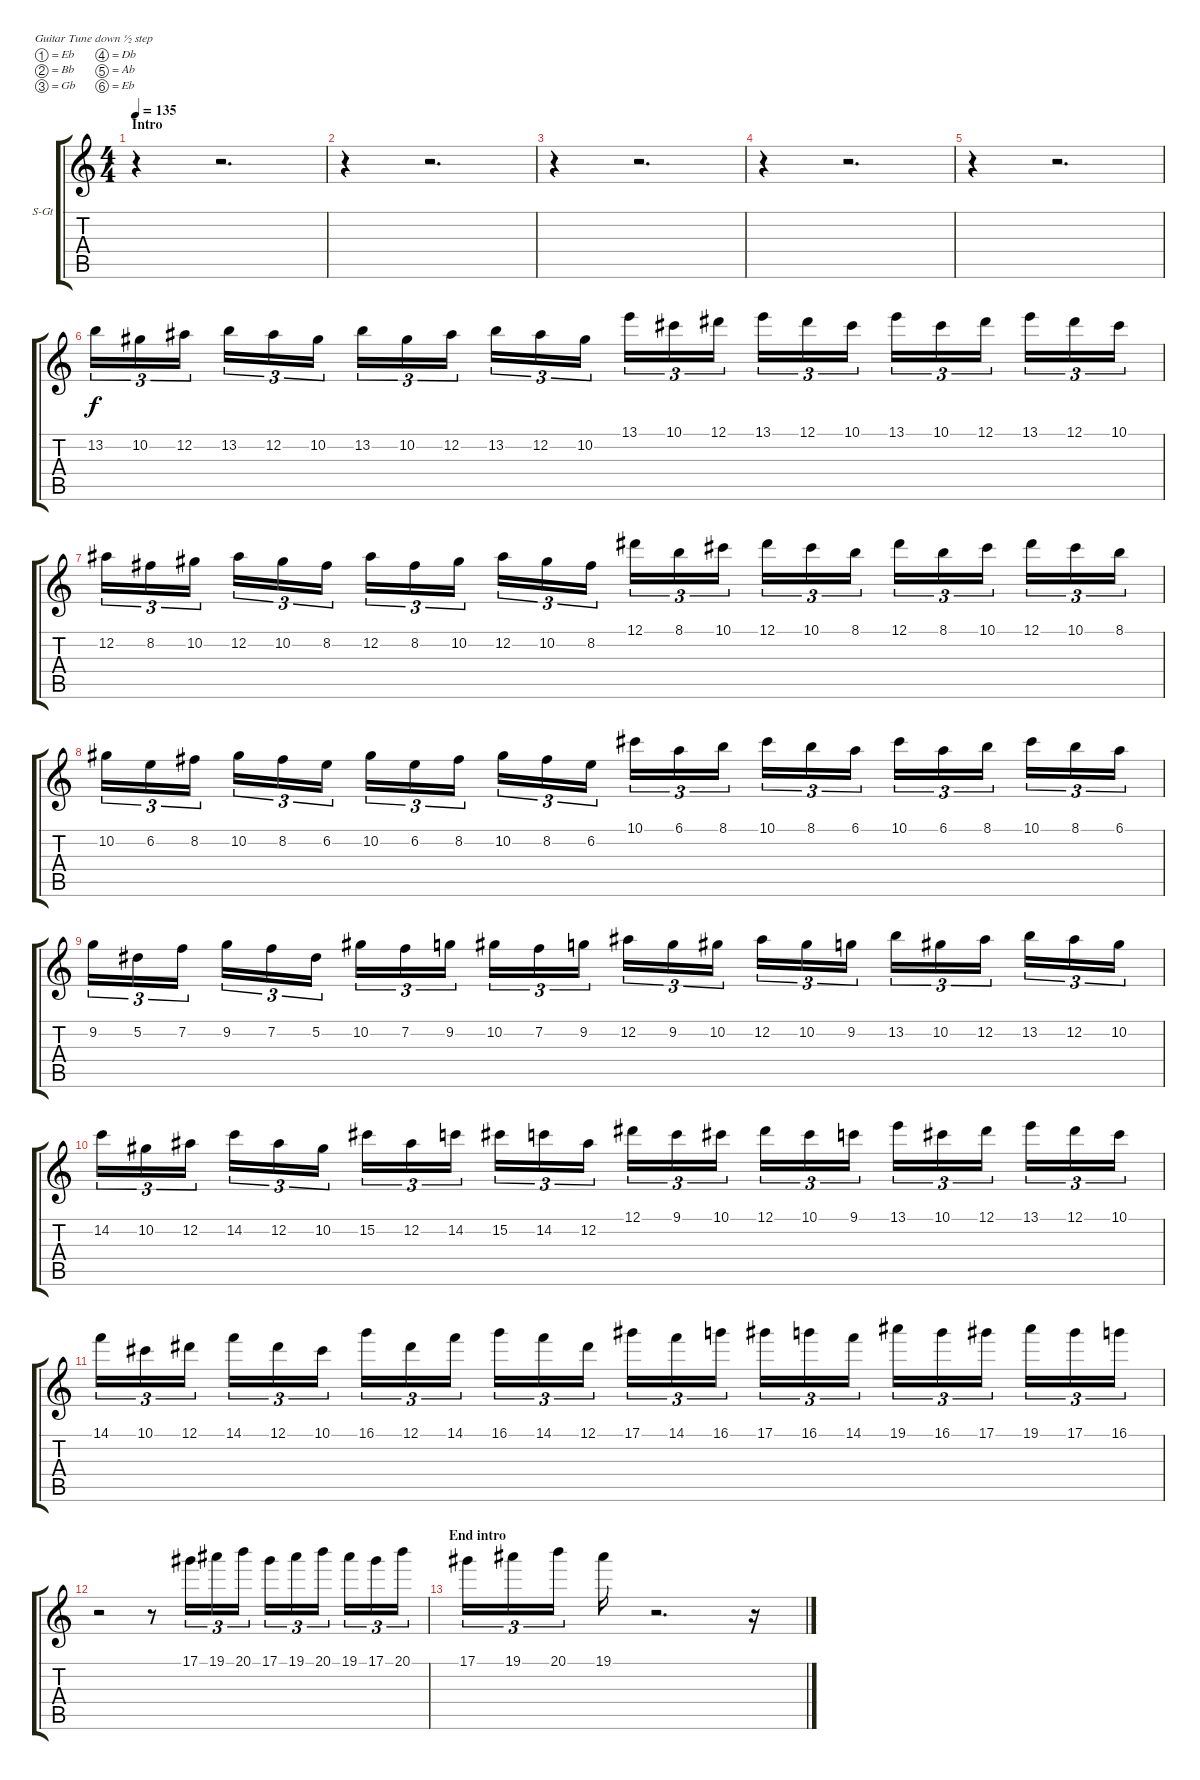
\bracketExtendMode groupsimilarinstruments
\firstSystemTrackNameOrientation horizontal
\otherSystemsTrackNameOrientation horizontal
\track ("Keyboard" "S-Gt") {instrument harpsichord}
\staff {score tabs}
\tuning (Eb4 Bb3 Gb3 Db3 Ab2 Eb2)
\displaytranspose 12
\ts (4 4)
\section ("" "Intro")
\tempo 135
\clef g2
\ks c
r.4{dy f instrument harpsichord} r.2{d} |
r.4 r.2{d} |
r.4 r.2{d} |
r.4 r.2{d} |
r.4 r.2{d} |
13.2.16{tu (3 2)} 10.2.16{tu (3 2)} 12.2.16{tu (3 2)} 13.2.16{tu (3 2)} 12.2.16{tu (3 2)} 10.2.16{tu (3 2)} 13.2.16{tu (3 2)} 10.2.16{tu (3 2)} 12.2.16{tu (3 2)} 13.2.16{tu (3 2)} 12.2.16{tu (3 2)} 10.2.16{tu (3 2)} 13.1.16{tu (3 2)} 10.1.16{tu (3 2)} 12.1.16{tu (3 2)} 13.1.16{tu (3 2)} 12.1.16{tu (3 2)} 10.1.16{tu (3 2)} 13.1.16{tu (3 2)} 10.1.16{tu (3 2)} 12.1.16{tu (3 2)} 13.1.16{tu (3 2)} 12.1.16{tu (3 2)} 10.1.16{tu (3 2)} |
12.2.16{tu (3 2)} 8.2.16{tu (3 2)} 10.2.16{tu (3 2)} 12.2.16{tu (3 2)} 10.2.16{tu (3 2)} 8.2.16{tu (3 2)} 12.2.16{tu (3 2)} 8.2.16{tu (3 2)} 10.2.16{tu (3 2)} 12.2.16{tu (3 2)} 10.2.16{tu (3 2)} 8.2.16{tu (3 2)} 12.1.16{tu (3 2)} 8.1.16{tu (3 2)} 10.1.16{tu (3 2)} 12.1.16{tu (3 2)} 10.1.16{tu (3 2)} 8.1.16{tu (3 2)} 12.1.16{tu (3 2)} 8.1.16{tu (3 2)} 10.1.16{tu (3 2)} 12.1.16{tu (3 2)} 10.1.16{tu (3 2)} 8.1.16{tu (3 2)} |
10.2.16{tu (3 2)} 6.2.16{tu (3 2)} 8.2.16{tu (3 2)} 10.2.16{tu (3 2)} 8.2.16{tu (3 2)} 6.2.16{tu (3 2)} 10.2.16{tu (3 2)} 6.2.16{tu (3 2)} 8.2.16{tu (3 2)} 10.2.16{tu (3 2)} 8.2.16{tu (3 2)} 6.2.16{tu (3 2)} 10.1.16{tu (3 2)} 6.1.16{tu (3 2)} 8.1.16{tu (3 2)} 10.1.16{tu (3 2)} 8.1.16{tu (3 2)} 6.1.16{tu (3 2)} 10.1.16{tu (3 2)} 6.1.16{tu (3 2)} 8.1.16{tu (3 2)} 10.1.16{tu (3 2)} 8.1.16{tu (3 2)} 6.1.16{tu (3 2)} |
9.2.16{tu (3 2)} 5.2.16{tu (3 2)} 7.2.16{tu (3 2)} 9.2.16{tu (3 2)} 7.2.16{tu (3 2)} 5.2.16{tu (3 2)} 10.2.16{tu (3 2)} 7.2.16{tu (3 2)} 9.2.16{tu (3 2)} 10.2.16{tu (3 2)} 7.2.16{tu (3 2)} 9.2.16{tu (3 2)} 12.2.16{tu (3 2)} 9.2.16{tu (3 2)} 10.2.16{tu (3 2)} 12.2.16{tu (3 2)} 10.2.16{tu (3 2)} 9.2.16{tu (3 2)} 13.2.16{tu (3 2)} 10.2.16{tu (3 2)} 12.2.16{tu (3 2)} 13.2.16{tu (3 2)} 12.2.16{tu (3 2)} 10.2.16{tu (3 2)} |
14.2.16{tu (3 2)} 10.2.16{tu (3 2)} 12.2.16{tu (3 2)} 14.2.16{tu (3 2)} 12.2.16{tu (3 2)} 10.2.16{tu (3 2)} 15.2.16{tu (3 2)} 12.2.16{tu (3 2)} 14.2.16{tu (3 2)} 15.2.16{tu (3 2)} 14.2.16{tu (3 2)} 12.2.16{tu (3 2)} 12.1.16{tu (3 2)} 9.1.16{tu (3 2)} 10.1.16{tu (3 2)} 12.1.16{tu (3 2)} 10.1.16{tu (3 2)} 9.1.16{tu (3 2)} 13.1.16{tu (3 2)} 10.1.16{tu (3 2)} 12.1.16{tu (3 2)} 13.1.16{tu (3 2)} 12.1.16{tu (3 2)} 10.1.16{tu (3 2)} |
14.1.16{tu (3 2)} 10.1.16{tu (3 2)} 12.1.16{tu (3 2)} 14.1.16{tu (3 2)} 12.1.16{tu (3 2)} 10.1.16{tu (3 2)} 16.1.16{tu (3 2)} 12.1.16{tu (3 2)} 14.1.16{tu (3 2)} 16.1.16{tu (3 2)} 14.1.16{tu (3 2)} 12.1.16{tu (3 2)} 17.1.16{tu (3 2)} 14.1.16{tu (3 2)} 16.1.16{tu (3 2)} 17.1.16{tu (3 2)} 16.1.16{tu (3 2)} 14.1.16{tu (3 2)} 19.1.16{tu (3 2)} 16.1.16{tu (3 2)} 17.1.16{tu (3 2)} 19.1.16{tu (3 2)} 17.1.16{tu (3 2)} 16.1.16{tu (3 2)} |
r.2 r.8 17.1.16{tu (3 2)} 19.1.16{tu (3 2)} 20.1.16{tu (3 2)} 17.1.16{tu (3 2)} 19.1.16{tu (3 2)} 20.1.16{tu (3 2)} 19.1.16{tu (3 2)} 17.1.16{tu (3 2)} 20.1.16{tu (3 2)} |
\section ("" "End intro")
17.1.16{tu (3 2)} 19.1.16{tu (3 2)} 20.1.16{tu (3 2)} 19.1.16 r.2{d} r.16
